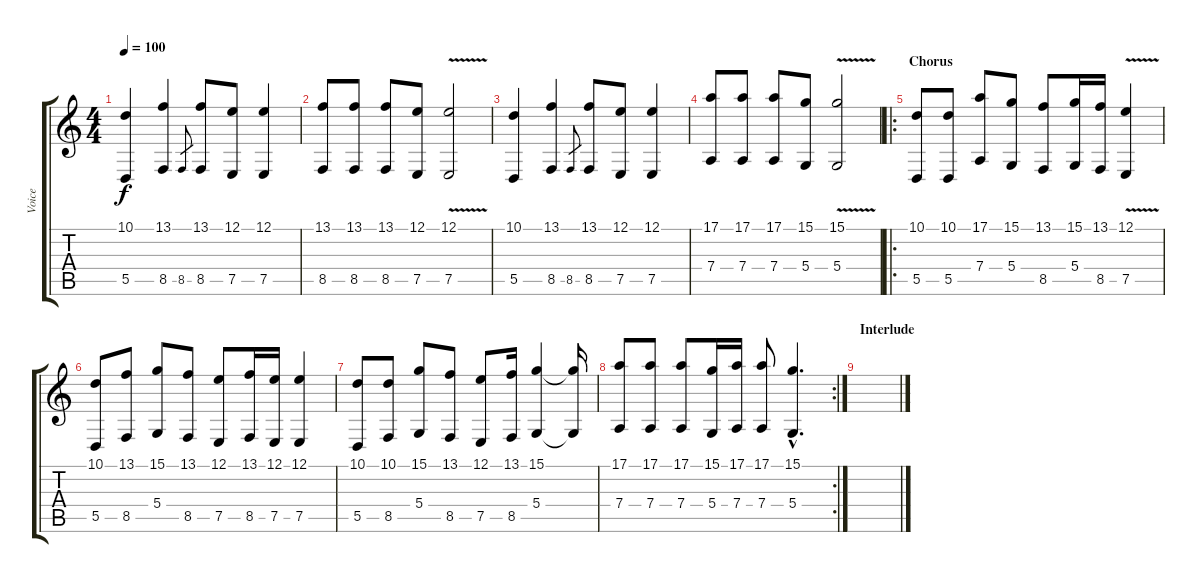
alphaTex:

\track ("Voice" "Voice") {instrument lead6voice}
\staff {score tabs}
\tuning (E4 B3 G3 D3 A2 E2) {hide}
\ts (4 4)
\tempo 100
\clef g2
\ks c
(10.1 5.5).4{dy f} (13.1 8.5).4 8.5.8{gr} (13.1 8.5).8 (12.1 7.5).8 (12.1 7.5).4 |
(13.1 8.5).8 (13.1 8.5).8 (13.1 8.5).8 (12.1 7.5).8 (12.1{v} 7.5{v}).2 |
(10.1 5.5).4 (13.1 8.5).4 8.5.8{gr} (13.1 8.5).8 (12.1 7.5).8 (12.1 7.5).4 |
(17.1 7.4).8 (17.1 7.4).8 (17.1 7.4).8 (15.1 5.4).8 (15.1{v} 5.4{v}).2 |
\ro
\section ("" "Chorus")
(10.1 5.5).8 (10.1 5.5).8 (17.1 7.4).8 (15.1 5.4).8 (13.1 8.5).8 (15.1 5.4).16 (13.1 8.5).16 (12.1{v} 7.5{v}).4 |
(10.1 5.5).8 (13.1 8.5).8 (15.1 5.4).8 (13.1 8.5).8 (12.1 7.5).8 (13.1 8.5).16 (12.1 7.5).16 (12.1 7.5).4 |
(10.1 5.5).8 (10.1 8.5).8 (15.1 5.4).8 (13.1 8.5).8 (12.1 7.5).8 (13.1 8.5).16 (15.1 5.4).4 (15.1{t} 5.4{t}).16 |
\rc 2
(17.1 7.4).8 (17.1 7.4).8 (17.1 7.4).8 (15.1 5.4).16 (17.1 7.4).16 (17.1 7.4).8 (15.1{hac} 5.4{hac}).4{d} |
\section ("" "Interlude")
